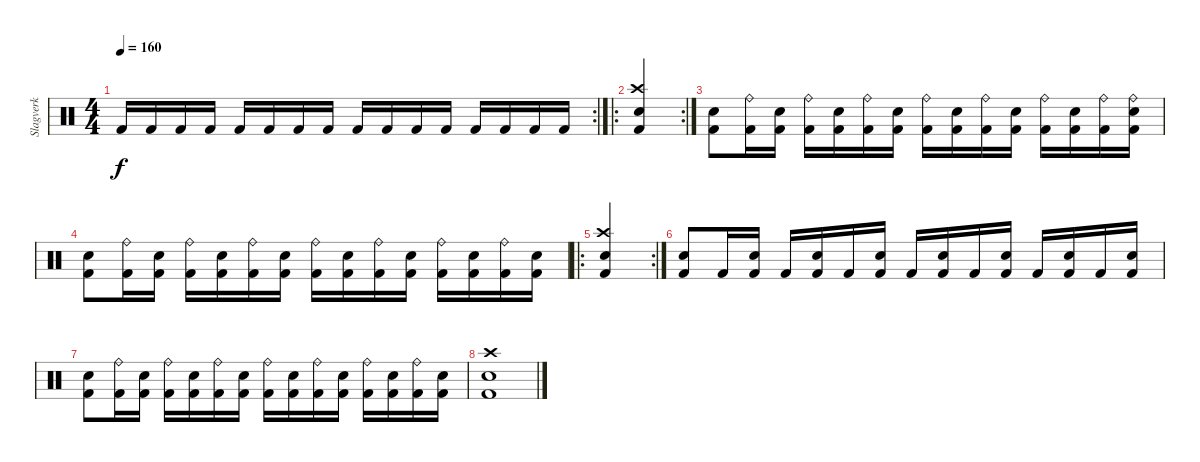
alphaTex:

\track ("Slagverk" "Slagverk") {instrument percussion}
\staff {score}
\articulation defaults
\rc 2
\ts (4 4)
\tempo 160
\clef neutral
\ks c "Kick (hit) 2".16{dy f} "Kick (hit) 2".16 "Kick (hit) 2".16 "Kick (hit) 2".16 "Kick (hit) 2".16 "Kick (hit) 2".16 "Kick (hit) 2".16 "Kick (hit) 2".16 "Kick (hit) 2".16 "Kick (hit) 2".16 "Kick (hit) 2".16 "Kick (hit) 2".16 "Kick (hit) 2".16 "Kick (hit) 2".16 "Kick (hit) 2".16 "Kick (hit) 2".16
|
\ro
\rc 2
("Crash high (hit)" "Snare (hit) 2" "Kick (hit) 2").4 |
("Snare (hit) 2" "Kick (hit) 2").8 ("Ride (bell)" "Kick (hit) 2").16 ("Snare (hit) 2" "Kick (hit) 2").16 ("Ride (bell)" "Kick (hit) 2").16 ("Snare (hit) 2" "Kick (hit) 2").16 ("Ride (bell)" "Kick (hit) 2").16 ("Snare (hit) 2" "Kick (hit) 2").16 ("Ride (bell)" "Kick (hit) 2").16 ("Snare (hit) 2" "Kick (hit) 2").16 ("Ride (bell)" "Kick (hit) 2").16 ("Snare (hit) 2" "Kick (hit) 2").16 ("Ride (bell)" "Kick (hit) 2").16 ("Snare (hit) 2" "Kick (hit) 2").16 ("Ride (bell)" "Kick (hit) 2").16 ("Ride (bell)" "Snare (hit) 2" "Kick (hit) 2").16 |
("Snare (hit) 2" "Kick (hit) 2").8 ("Ride (bell)" "Kick (hit) 2").16 ("Snare (hit) 2" "Kick (hit) 2").16 ("Ride (bell)" "Kick (hit) 2").16 ("Snare (hit) 2" "Kick (hit) 2").16 ("Ride (bell)" "Kick (hit) 2").16 ("Snare (hit) 2" "Kick (hit) 2").16 ("Ride (bell)" "Kick (hit) 2").16 ("Snare (hit) 2" "Kick (hit) 2").16 ("Ride (bell)" "Kick (hit) 2").16 ("Snare (hit) 2" "Kick (hit) 2").16 ("Ride (bell)" "Kick (hit) 2").16 ("Snare (hit) 2" "Kick (hit) 2").16 ("Ride (bell)" "Kick (hit) 2").16 ("Snare (hit) 2" "Kick (hit) 2").16 |
\ro
\rc 2
("Crash high (hit)" "Snare (hit) 2" "Kick (hit) 2").4 |
("Snare (hit) 2" "Kick (hit) 2").8 "Kick (hit) 2".16 ("Snare (hit) 2" "Kick (hit) 2").16 "Kick (hit) 2".16 ("Snare (hit) 2" "Kick (hit) 2").16 "Kick (hit) 2".16 ("Snare (hit) 2" "Kick (hit) 2").16 "Kick (hit) 2".16 ("Snare (hit) 2" "Kick (hit) 2").16 "Kick (hit) 2".16 ("Snare (hit) 2" "Kick (hit) 2").16 "Kick (hit) 2".16 ("Snare (hit) 2" "Kick (hit) 2").16 "Kick (hit) 2".16 ("Snare (hit) 2" "Kick (hit) 2").16 |
("Snare (hit) 2" "Kick (hit) 2").8 ("Ride (bell)" "Kick (hit) 2").16 ("Snare (hit) 2" "Kick (hit) 2").16 ("Ride (bell)" "Kick (hit) 2").16 ("Snare (hit) 2" "Kick (hit) 2").16 ("Ride (bell)" "Kick (hit) 2").16 ("Snare (hit) 2" "Kick (hit) 2").16 ("Ride (bell)" "Kick (hit) 2").16 ("Snare (hit) 2" "Kick (hit) 2").16 ("Ride (bell)" "Kick (hit) 2").16 ("Snare (hit) 2" "Kick (hit) 2").16 ("Ride (bell)" "Kick (hit) 2").16 ("Snare (hit) 2" "Kick (hit) 2").16 ("Ride (bell)" "Kick (hit) 2").16 ("Snare (hit) 2" "Kick (hit) 2").16 |
("Crash high (hit)" "Snare (hit) 2" "Kick (hit) 2").1
